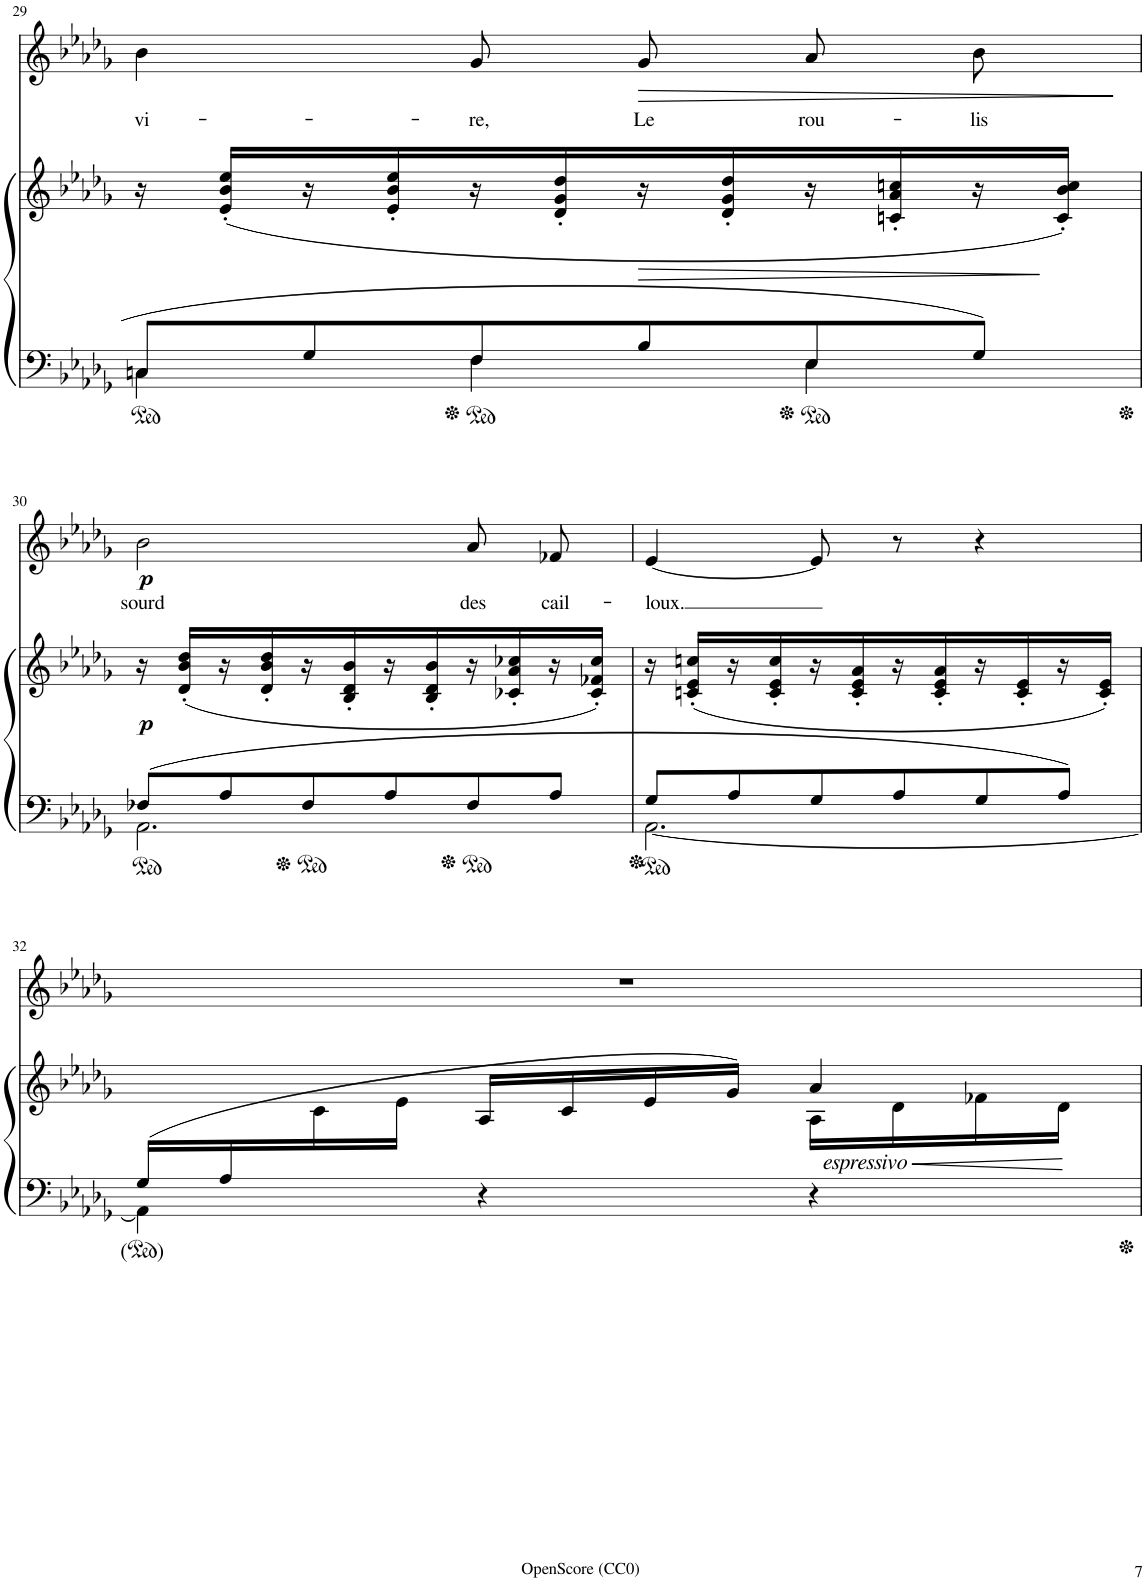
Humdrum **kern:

**kern	**kern	**dynam	**kern	**text	**dynam
*part2	*part2	*part2	*part1	*part1	*part1
*staff3	*staff2	*staff2/3	*staff1	*staff1	*staff1
*I"Piano	*	*	*I"Voice	*	*
*I'Pno	*	*	*	*	*
!!LO:PB:g=z
*clefF4	*clefG2	*	*clefG2	*	*
*k[b-e-a-d-g-]	*k[b-e-a-d-g-]	*	*k[b-e-a-d-g-]	*	*
*M3/4	*M3/4	*	*M3/4	*	*
=29	=29	=29	=29	=29	=29
*^	*	*	*	*	*
!	!	!	!	!	!LO:LY:b	!
8Cn/L	4C\	16r	.	4b-\	vi-	.
.	.	(16e-/' 16b-/' 16ee-/'LL	.	.	.	.
8G-/	.	16r	.	.	.	.
.	.	16e-/' 16b-/' 16ee-/'	.	.	.	.
!	!	!	!	!	!LO:LY:b	!
8F/	4F\	16r	.	8g-/L	-re,	.
.	.	16d-/' 16g-/' 16dd-/'	.	.	.	.
!	!	!	!LO:HP:b	!	!LO:LY:b	!LO:HP:b
8B-/	.	16r	>	8g-/J	Le	>
.	.	16d-/' 16g-/' 16dd-/'	.	.	.	.
!	!	!	!	!	!LO:LY:b	!
8E-/	4E-\	16r	.	8a-/L	rou-	.
.	.	16cn/' 16a-/' 16ccn/'	.	.	.	.
!	!	!	!	!	!LO:LY:b	!
8G-/J	.	16r	.	8b-/J	-lis	.
.	.	16c/' 16b-/' 16cc/'JJ)	.	.	.	.
*v	*v	*	*	*	*	*
.	.	.	.	.	]
!!LO:LB:g=z
=30	=30	=30	=30	=30	=30
*^	*	*	*	*	*
!	!	!	!LO:DY:b	!	!LO:LY:b	!LO:DY:b
8F-X/L	2.AA-\	16r	p	2b-\	sourd	p
.	.	(16d-/' 16b-/' 16dd-/'LL	.	.	.	.
8A-/	.	16r	.	.	.	.
.	.	16d-/' 16b-/' 16dd-/'	.	.	.	.
8F-/	.	16r	.	.	.	.
.	.	16B-/' 16d-/' 16b-/'	.	.	.	.
8A-/	.	16r	.	.	.	.
.	.	16B-/' 16d-/' 16b-/'	.	.	.	.
!	!	!	!	!	!LO:LY:b	!
8F-/	.	16r	.	8a-/L	des	.
.	.	16c-X/' 16a-/' 16cc-X/'	.	.	.	.
!	!	!	!	!	!LO:LY:b	!
8A-/J	.	16r	.	8f-X/J	cail-	.
.	.	16c-/' 16f-X/' 16cc-/'JJ)	.	.	.	.
=31	=31	=31	=31	=31	=31	=31
!	!	!	!	!	!LO:LY:b	!
8G-/L	[2.AA-\	16r	.	[4e-/	-loux.	.
.	.	(16cn/' 16e-/' 16ccn/'LL	.	.	.	.
8A-/	.	16r	.	.	.	.
.	.	16c/' 16e-/' 16cc/'	.	.	.	.
8G-/	.	16r	.	8e-/]	.	.
.	.	16c/' 16e-/' 16a-/'	.	.	.	.
8A-/	.	16r	.	8r	.	.
.	.	16c/' 16e-/' 16a-/'	.	.	.	.
8G-/	.	16r	.	4r	.	.
.	.	16c/' 16e-/'	.	.	.	.
8A-/J	.	16r	.	.	.	.
.	.	16c/' 16e-/'JJ)	.	.	.	.
!!LO:LB:g=z
=32	=32	=32	=32	=32	=32	=32
*	*	*^	*	*	*	*
(16G-/LL	4AA-\]	8ryy	2ryy	.	2.r	.	.
16A-/	.	.	.	.	.	.	.
2ryy	.	16c\	.	.	.	.	.
.	.	16e-\JJ	.	.	.	.	.
.	4r	16A-/LL	.	.	.	.	.
.	.	16c/	.	.	.	.	.
.	.	16e-/	.	.	.	.	.
.	.	16g-/JJ)	.	.	.	.	.
!	!	!LO:TX:b:i:t=espressivo	!	!	!	!	!
.	4r	16A-\LL	4a-/	.	.	.	.
.	.	16d-\	.	.	.	.	.
8ryy	.	16f-X\	.	.	.	.	.
.	.	16d-\JJ	.	]	.	.	.
*v	*v	*	*	*	*	*	*
*	*v	*v	*	*	*	*
=	=	=	=	=	=
*-	*-	*-	*-	*-	*-
